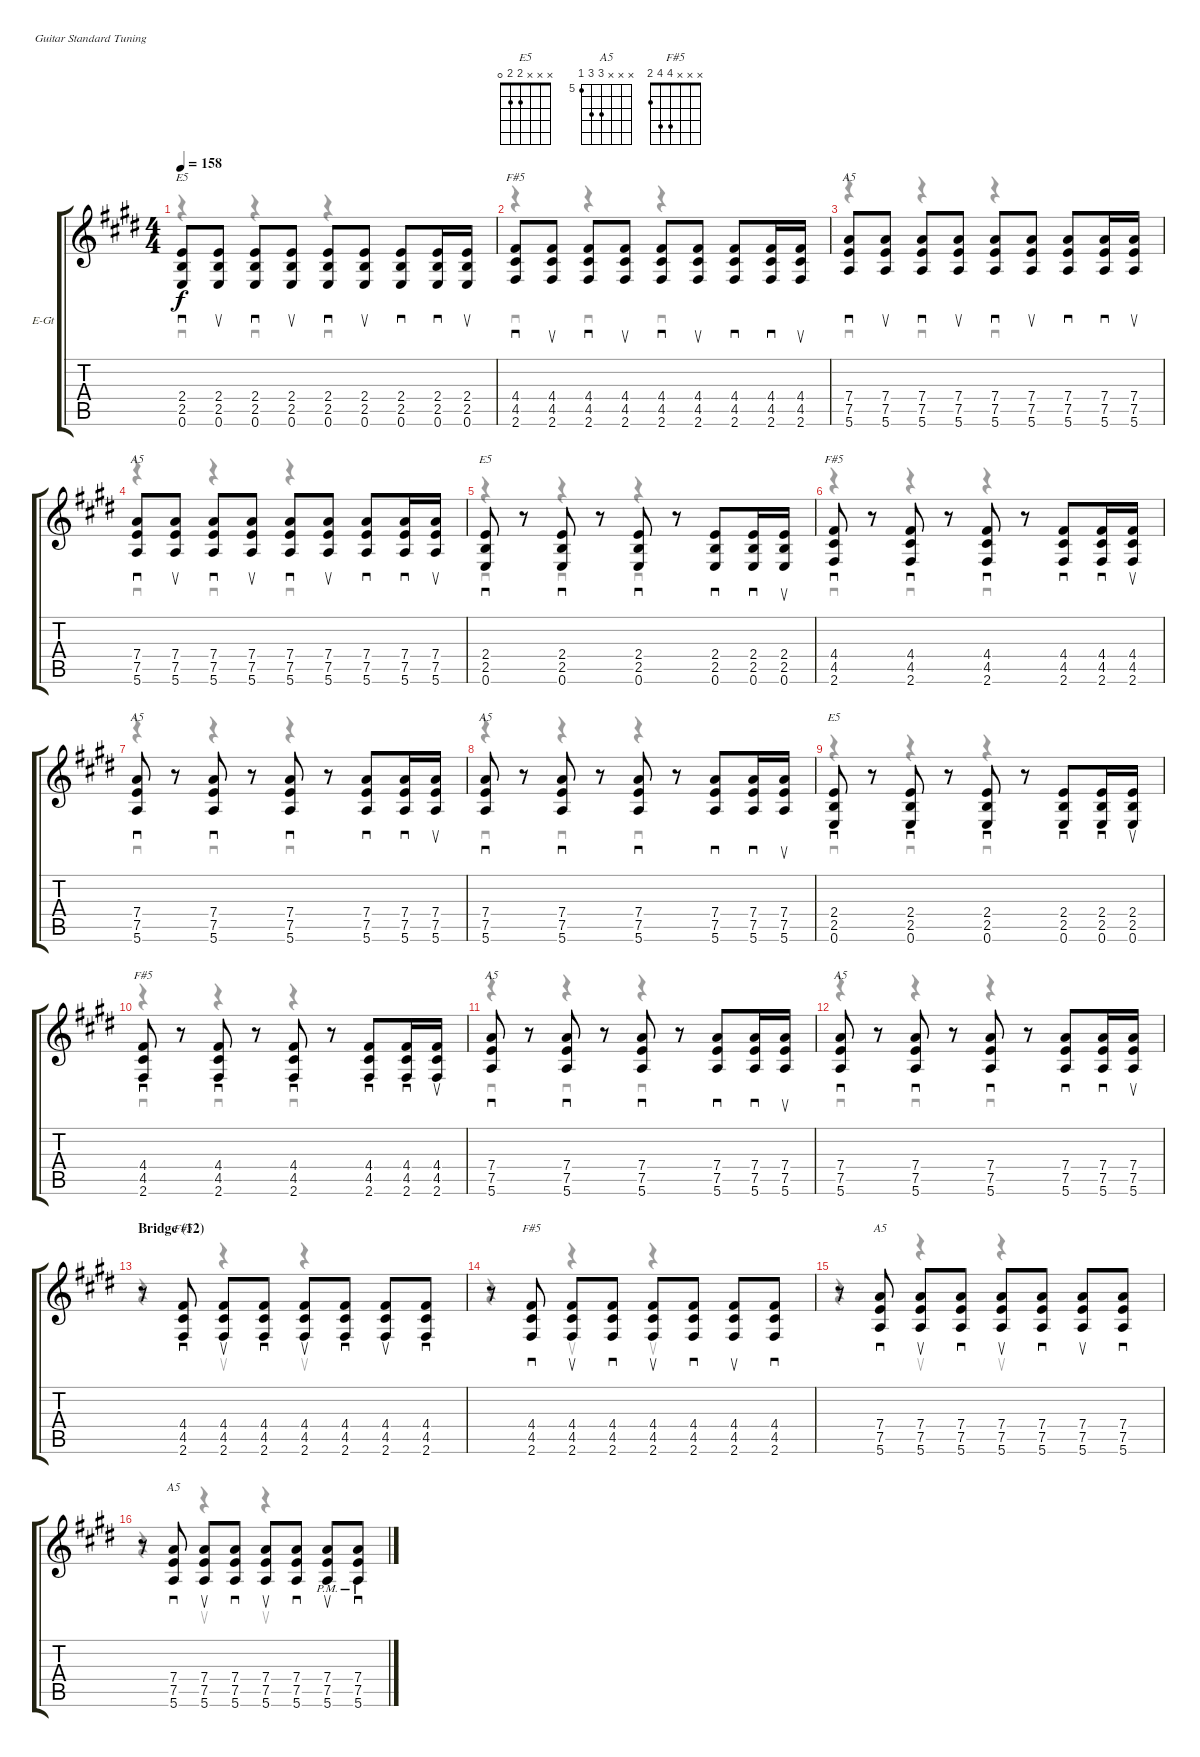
\bracketExtendMode groupsimilarinstruments
\firstSystemTrackNameOrientation horizontal
\otherSystemsTrackNameOrientation horizontal
\track ("Guitar 1" "E-Gt") {instrument distortionguitar}
\staff {score tabs}
\tuning (E4 B3 G3 D3 A2 E2)
\chord ("E5" x x 9 9 7 x) {firstfret 7}
\chord ("A5" x x x 7 7 5) {firstfret 5}
\chord ("F#5" x x x 4 4 2)
\chord ("E5" x x x 2 2 0)
\voice
\ts (4 4)
\tempo 158
\clef g2
\ks e
(2.4 2.5 0.6).8{sd ch "E5" dy f} (2.4 2.5 0.6).8{su} (2.4 2.5 0.6).8{sd} (2.4 2.5 0.6).8{su} (2.4 2.5 0.6).8{sd} (2.4 2.5 0.6).8{su} (2.4 2.5 0.6).8{sd} (2.4 2.5 0.6).16{sd} (2.4 2.5 0.6).16{su} |
(4.4 4.5 2.6).8{sd ch "F#5"} (4.4 4.5 2.6).8{su} (4.4 4.5 2.6).8{sd} (4.4 4.5 2.6).8{su} (4.4 4.5 2.6).8{sd} (4.4 4.5 2.6).8{su} (4.4 4.5 2.6).8{sd} (4.4 4.5 2.6).16{sd} (4.4 4.5 2.6).16{su} |
(7.4 7.5 5.6).8{sd ch "A5"} (7.4 7.5 5.6).8{su} (7.4 7.5 5.6).8{sd} (7.4 7.5 5.6).8{su} (7.4 7.5 5.6).8{sd} (7.4 7.5 5.6).8{su} (7.4 7.5 5.6).8{sd} (7.4 7.5 5.6).16{sd} (7.4 7.5 5.6).16{su} |
(7.4 7.5 5.6).8{sd ch "A5"} (7.4 7.5 5.6).8{su} (7.4 7.5 5.6).8{sd} (7.4 7.5 5.6).8{su} (7.4 7.5 5.6).8{sd} (7.4 7.5 5.6).8{su} (7.4 7.5 5.6).8{sd} (7.4 7.5 5.6).16{sd} (7.4 7.5 5.6).16{su} |
(2.4 2.5 0.6).8{sd ch "E5"} r.8 (2.4 2.5 0.6).8{sd} r.8 (2.4 2.5 0.6).8{sd} r.8 (2.4 2.5 0.6).8{sd} (2.4 2.5 0.6).16{sd} (2.4 2.5 0.6).16{su} |
(4.4 4.5 2.6).8{sd ch "F#5"} r.8 (4.4 4.5 2.6).8{sd} r.8 (4.4 4.5 2.6).8{sd} r.8 (4.4 4.5 2.6).8{sd} (4.4 4.5 2.6).16{sd} (4.4 4.5 2.6).16{su} |
(7.4 7.5 5.6).8{sd ch "A5"} r.8 (7.4 7.5 5.6).8{sd} r.8 (7.4 7.5 5.6).8{sd} r.8 (7.4 7.5 5.6).8{sd} (7.4 7.5 5.6).16{sd} (7.4 7.5 5.6).16{su} |
(7.4 7.5 5.6).8{sd ch "A5"} r.8 (7.4 7.5 5.6).8{sd} r.8 (7.4 7.5 5.6).8{sd} r.8 (7.4 7.5 5.6).8{sd} (7.4 7.5 5.6).16{sd} (7.4 7.5 5.6).16{su} |
(2.4 2.5 0.6).8{sd ch "E5"} r.8 (2.4 2.5 0.6).8{sd} r.8 (2.4 2.5 0.6).8{sd} r.8 (2.4 2.5 0.6).8{sd} (2.4 2.5 0.6).16{sd} (2.4 2.5 0.6).16{su} |
(4.4 4.5 2.6).8{sd ch "F#5"} r.8 (4.4 4.5 2.6).8{sd} r.8 (4.4 4.5 2.6).8{sd} r.8 (4.4 4.5 2.6).8{sd} (4.4 4.5 2.6).16{sd} (4.4 4.5 2.6).16{su} |
(7.4 7.5 5.6).8{sd ch "A5"} r.8 (7.4 7.5 5.6).8{sd} r.8 (7.4 7.5 5.6).8{sd} r.8 (7.4 7.5 5.6).8{sd} (7.4 7.5 5.6).16{sd} (7.4 7.5 5.6).16{su} |
(7.4 7.5 5.6).8{sd ch "A5"} r.8 (7.4 7.5 5.6).8{sd} r.8 (7.4 7.5 5.6).8{sd} r.8 (7.4 7.5 5.6).8{sd} (7.4 7.5 5.6).16{sd} (7.4 7.5 5.6).16{su} |
\section ("" "Bridge (12)")
r.8 (4.4 4.5 2.6).8{sd ch "F#5"} (4.4 4.5 2.6).8{su} (4.4 4.5 2.6).8{sd} (4.4 4.5 2.6).8{su} (4.4 4.5 2.6).8{sd} (4.4 4.5 2.6).8{su} (4.4 4.5 2.6).8{sd} |
r.8 (4.4 4.5 2.6).8{sd ch "F#5"} (4.4 4.5 2.6).8{su} (4.4 4.5 2.6).8{sd} (4.4 4.5 2.6).8{su} (4.4 4.5 2.6).8{sd} (4.4 4.5 2.6).8{su} (4.4 4.5 2.6).8{sd} |
r.8 (7.4 7.5 5.6).8{sd ch "A5"} (7.4 7.5 5.6).8{su} (7.4 7.5 5.6).8{sd} (7.4 7.5 5.6).8{su} (7.4 7.5 5.6).8{sd} (7.4 7.5 5.6).8{su} (7.4 7.5 5.6).8{sd} |
r.8 (7.4 7.5 5.6).8{sd ch "A5"} (7.4 7.5 5.6).8{su} (7.4 7.5 5.6).8{sd} (7.4 7.5 5.6).8{su} (7.4 7.5 5.6).8{sd} (7.4{pm} 7.5{pm} 5.6{pm}).8{su} (7.4{pm} 7.5{pm} 5.6{pm}).8{sd}
\voice
\clef g2
\ottava regular
\simile none
\ks e
r.4{sd dy mf} r.4{sd} r.4{sd} |
r.4{sd} r.4{sd} r.4{sd} |
r.4{sd} r.4{sd} r.4{sd} |
r.4{sd} r.4{sd} r.4{sd} |
r.4{sd} r.4{sd} r.4{sd} |
r.4{sd} r.4{sd} r.4{sd} |
r.4{sd} r.4{sd} r.4{sd} |
r.4{sd} r.4{sd} r.4{sd} |
r.4{sd} r.4{sd} r.4{sd} |
r.4{sd} r.4{sd} r.4{sd} |
r.4{sd} r.4{sd} r.4{sd} |
r.4{sd} r.4{sd} r.4{sd} |
r.4 r.4{su} r.4{su} |
r.4 r.4{su} r.4{su} |
r.4 r.4{su} r.4{su} |
r.4 r.4{su} r.4{su}
